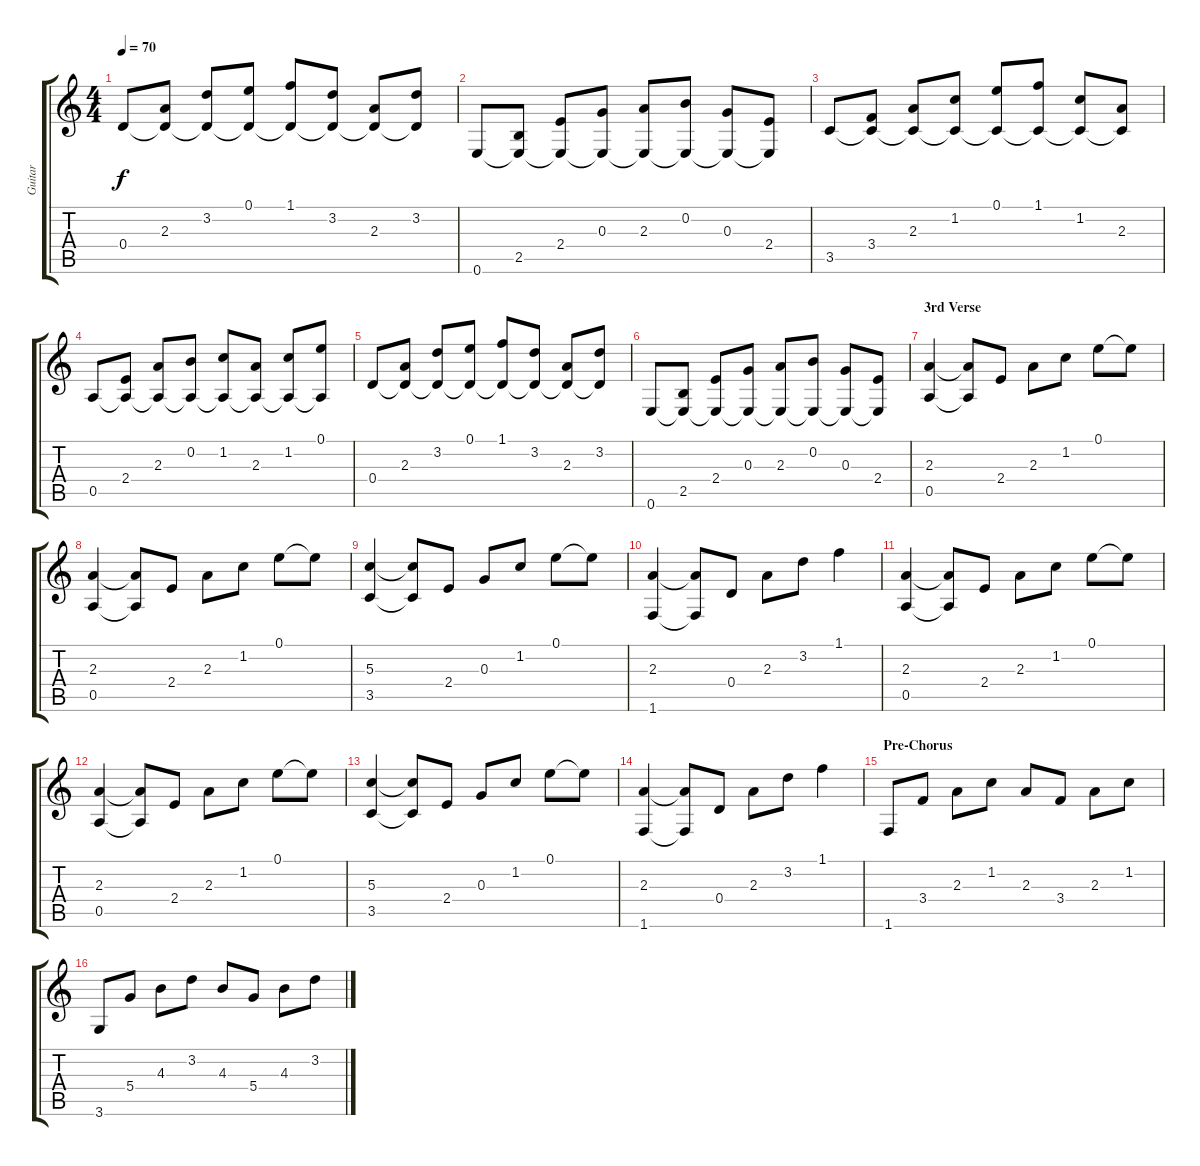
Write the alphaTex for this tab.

\track ("Guitar" "Guitar") {instrument acousticguitarnylon}
\staff {score tabs}
\tuning (E4 B3 G3 D3 A2 E2) {hide}
\ts (4 4)
\tempo 70
\clef g2
\ks c
0.4.8{dy f} (2.3 0.4{t}).8 (3.2 0.4{t}).8 (0.1 0.4{t}).8 (1.1 0.4{t}).8 (3.2 0.4{t}).8 (2.3 0.4{t}).8 (3.2 0.4{t}).8 |
0.6.8 (2.5 0.6{t}).8 (2.4 0.6{t}).8 (0.3 0.6{t}).8 (2.3 0.6{t}).8 (0.2 0.6{t}).8 (0.3 0.6{t}).8 (2.4 0.6{t}).8 |
3.5.8 (3.4 3.5{t}).8 (2.3 3.5{t}).8 (1.2 3.5{t}).8 (0.1 3.5{t}).8 (1.1 3.5{t}).8 (1.2 3.5{t}).8 (2.3 3.5{t}).8 |
0.5.8 (2.4 0.5{t}).8 (2.3 0.5{t}).8 (0.2 0.5{t}).8 (1.2 0.5{t}).8 (2.3 0.5{t}).8 (1.2 0.5{t}).8 (0.1 0.5{t}).8 |
0.4.8 (2.3 0.4{t}).8 (3.2 0.4{t}).8 (0.1 0.4{t}).8 (1.1 0.4{t}).8 (3.2 0.4{t}).8 (2.3 0.4{t}).8 (3.2 0.4{t}).8 |
0.6.8 (2.5 0.6{t}).8 (2.4 0.6{t}).8 (0.3 0.6{t}).8 (2.3 0.6{t}).8 (0.2 0.6{t}).8 (0.3 0.6{t}).8 (2.4 0.6{t}).8 |
\section ("" "3rd Verse")
(2.3 0.5).4 (2.3{t} 0.5{t}).8 2.4.8 2.3.8 1.2.8 0.1.8 0.1{t}.8 |
(2.3 0.5).4 (2.3{t} 0.5{t}).8 2.4.8 2.3.8 1.2.8 0.1.8 0.1{t}.8 |
(5.3 3.5).4 (5.3{t} 3.5{t}).8 2.4.8 0.3.8 1.2.8 0.1.8 0.1{t}.8 |
(2.3 1.6).4 (2.3{t} 1.6{t}).8 0.4.8 2.3.8 3.2.8 1.1.4 |
(2.3 0.5).4 (2.3{t} 0.5{t}).8 2.4.8 2.3.8 1.2.8 0.1.8 0.1{t}.8 |
(2.3 0.5).4 (2.3{t} 0.5{t}).8 2.4.8 2.3.8 1.2.8 0.1.8 0.1{t}.8 |
(5.3 3.5).4 (5.3{t} 3.5{t}).8 2.4.8 0.3.8 1.2.8 0.1.8 0.1{t}.8 |
(2.3 1.6).4 (2.3{t} 1.6{t}).8 0.4.8 2.3.8 3.2.8 1.1.4 |
\section ("" "Pre-Chorus")
1.6.8 3.4.8 2.3.8 1.2.8 2.3.8 3.4.8 2.3.8 1.2.8 |
3.6.8 5.4.8 4.3.8 3.2.8 4.3.8 5.4.8 4.3.8 3.2.8
